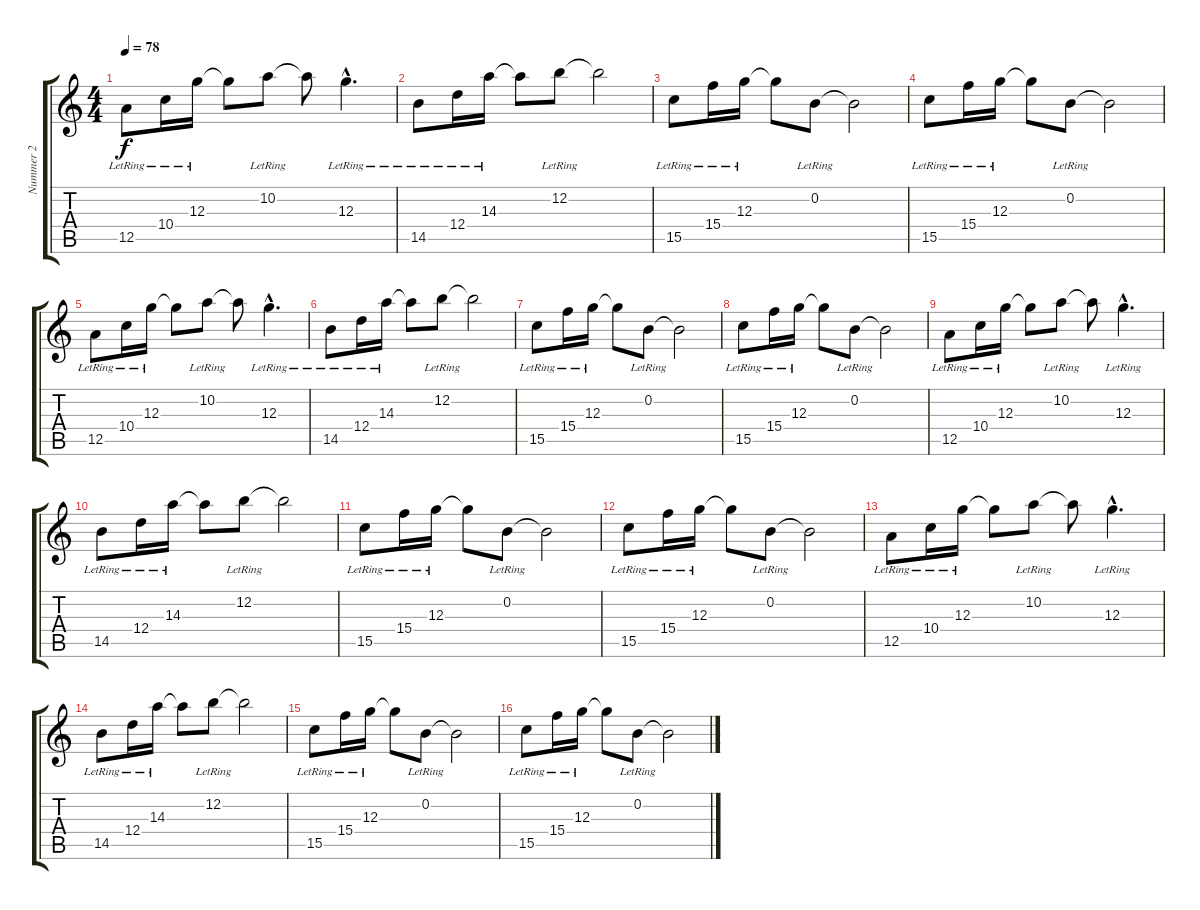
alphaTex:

\track ("Nummer 2" "Nummer 2") {instrument electricguitarclean}
\staff {score tabs}
\tuning (E4 B3 G3 D3 A2 E2) {hide}
\ts (4 4)
\tempo 78
\clef g2
\ks c
12.5{lr}.8{dy f} 10.4{lr}.16 12.3{lr}.16 12.3{t}.8 10.2{lr}.8 10.2{t}.8 12.3{hac lr}.4{d} |
14.5{lr}.8 12.4{lr}.16 14.3{lr}.16 14.3{t}.8 12.2{lr}.8 12.2{t}.2 |
15.5{lr}.8 15.4{lr}.16 12.3{lr}.16 12.3{t}.8 0.2{lr}.8 0.2{t}.2 |
15.5{lr}.8 15.4{lr}.16 12.3{lr}.16 12.3{t}.8 0.2{lr}.8 0.2{t}.2 |
12.5{lr}.8 10.4{lr}.16 12.3{lr}.16 12.3{t}.8 10.2{lr}.8 10.2{t}.8 12.3{hac lr}.4{d} |
14.5{lr}.8 12.4{lr}.16 14.3{lr}.16 14.3{t}.8 12.2{lr}.8 12.2{t}.2 |
15.5{lr}.8 15.4{lr}.16 12.3{lr}.16 12.3{t}.8 0.2{lr}.8 0.2{t}.2 |
15.5{lr}.8 15.4{lr}.16 12.3{lr}.16 12.3{t}.8 0.2{lr}.8 0.2{t}.2 |
12.5{lr}.8 10.4{lr}.16 12.3{lr}.16 12.3{t}.8 10.2{lr}.8 10.2{t}.8 12.3{hac lr}.4{d} |
14.5{lr}.8 12.4{lr}.16 14.3{lr}.16 14.3{t}.8 12.2{lr}.8 12.2{t}.2 |
15.5{lr}.8 15.4{lr}.16 12.3{lr}.16 12.3{t}.8 0.2{lr}.8 0.2{t}.2 |
15.5{lr}.8 15.4{lr}.16 12.3{lr}.16 12.3{t}.8 0.2{lr}.8 0.2{t}.2 |
12.5{lr}.8 10.4{lr}.16 12.3{lr}.16 12.3{t}.8 10.2{lr}.8 10.2{t}.8 12.3{hac lr}.4{d} |
14.5{lr}.8 12.4{lr}.16 14.3{lr}.16 14.3{t}.8 12.2{lr}.8 12.2{t}.2 |
15.5{lr}.8 15.4{lr}.16 12.3{lr}.16 12.3{t}.8 0.2{lr}.8 0.2{t}.2 |
15.5{lr}.8 15.4{lr}.16 12.3{lr}.16 12.3{t}.8 0.2{lr}.8 0.2{t}.2
